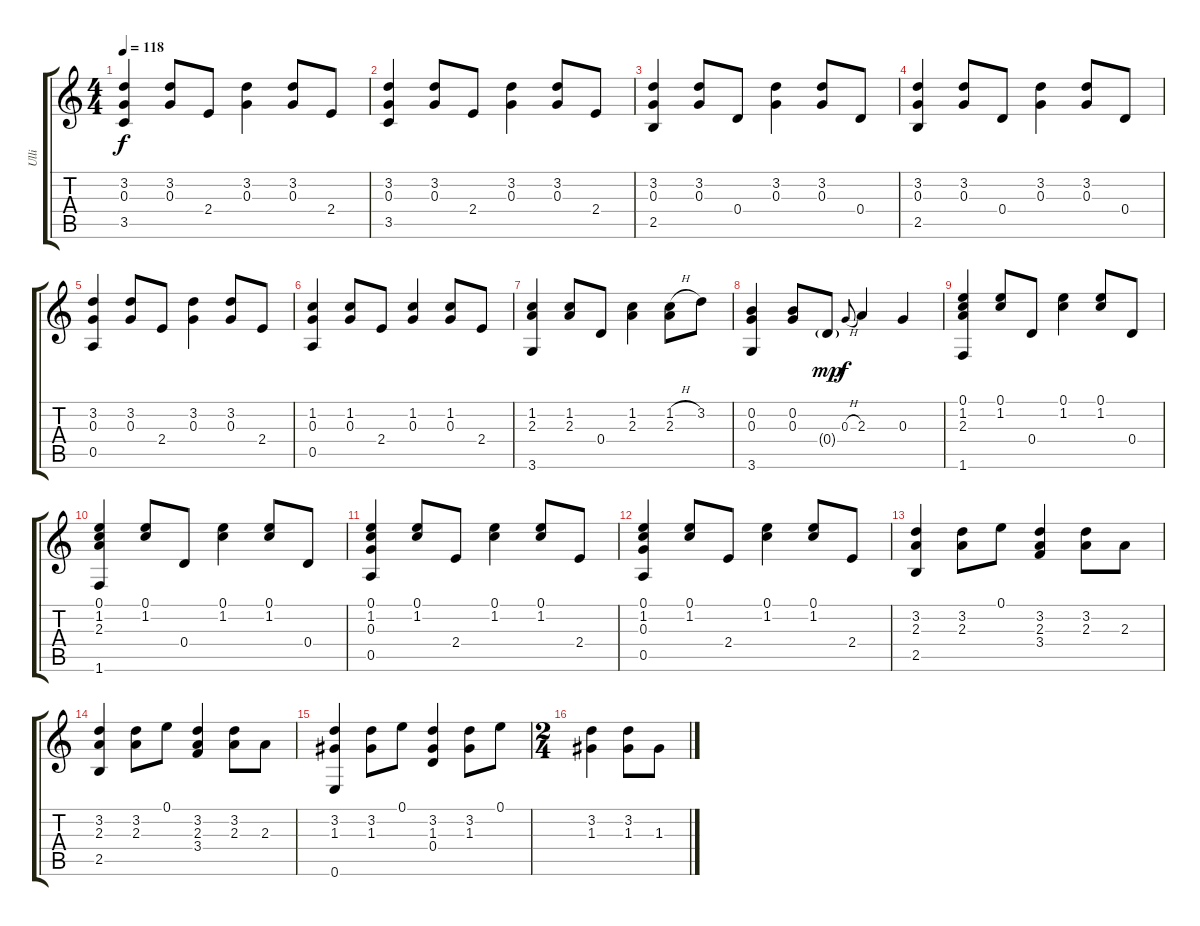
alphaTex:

\track ("Ulli" "Ulli") {instrument acousticguitarsteel}
\staff {score tabs}
\tuning (E4 B3 G3 D3 A2 E2) {hide}
\ts (4 4)
\tempo 118
\clef g2
\ks c
(3.2 0.3 3.5).4{dy f} (3.2 0.3).8 2.4.8 (3.2 0.3).4 (3.2 0.3).8 2.4.8 |
(3.2 0.3 3.5).4 (3.2 0.3).8 2.4.8 (3.2 0.3).4 (3.2 0.3).8 2.4.8 |
(3.2 0.3 2.5).4 (3.2 0.3).8 0.4.8 (3.2 0.3).4 (3.2 0.3).8 0.4.8 |
(3.2 0.3 2.5).4 (3.2 0.3).8 0.4.8 (3.2 0.3).4 (3.2 0.3).8 0.4.8 |
(3.2 0.3 0.5).4 (3.2 0.3).8 2.4.8 (3.2 0.3).4 (3.2 0.3).8 2.4.8 |
(1.2 0.3 0.5).4 (1.2 0.3).8 2.4.8 (1.2 0.3).4 (1.2 0.3).8 2.4.8 |
(1.2 2.3 3.6).4 (1.2 2.3).8 0.4.8 (1.2 2.3).4 (1.2{h} 2.3).8 3.2.8 |
(0.2 0.3 3.6).4 (0.2 0.3).8 0.4{g}.8{dy mp} 0.3{h}.8{gr onbeat dy f} 2.3.4 0.3.4 |
(0.1 1.2 2.3 1.6).4 (0.1 1.2).8 0.4.8 (0.1 1.2).4 (0.1 1.2).8 0.4.8 |
(0.1 1.2 2.3 1.6).4 (0.1 1.2).8 0.4.8 (0.1 1.2).4 (0.1 1.2).8 0.4.8 |
(0.1 1.2 0.3 0.5).4 (0.1 1.2).8 2.4.8 (0.1 1.2).4 (0.1 1.2).8 2.4.8 |
(0.1 1.2 0.3 0.5).4 (0.1 1.2).8 2.4.8 (0.1 1.2).4 (0.1 1.2).8 2.4.8 |
(3.2 2.3 2.5).4 (3.2 2.3).8 0.1.8 (3.2 2.3 3.4).4 (3.2 2.3).8 2.3.8 |
(3.2 2.3 2.5).4 (3.2 2.3).8 0.1.8 (3.2 2.3 3.4).4 (3.2 2.3).8 2.3.8 |
(3.2 1.3 0.6).4 (3.2 1.3).8 0.1.8 (3.2 1.3 0.4).4 (3.2 1.3).8 0.1.8 |
\ts (2 4)
(3.2 1.3).4 (3.2 1.3).8 1.3.8
